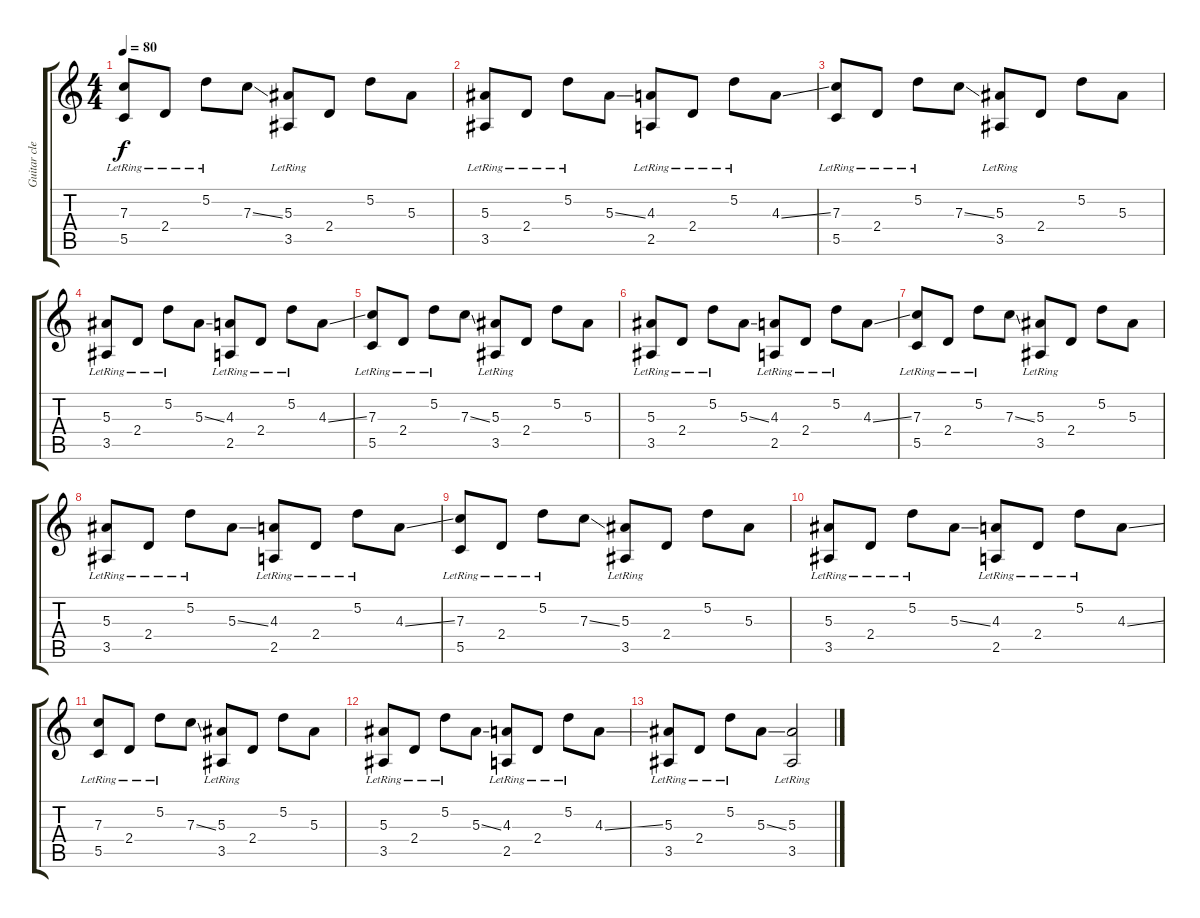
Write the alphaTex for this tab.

\track ("Guitar clean" "Guitar cle") {instrument acousticguitarsteel}
\staff {score tabs}
\tuning (D4 A3 F3 C3 G2 D2) {hide}
\ts (4 4)
\tempo 80
\clef g2
\ks c
(7.3{lr} 5.5{lr}).8{dy f} 2.4{lr}.8 5.2{lr}.8 7.3{ss}.8 (5.3{lr} 3.5{lr}).8 2.4.8 5.2.8 5.3.8 |
(5.3{lr} 3.5{lr}).8 2.4{lr}.8 5.2{lr}.8 5.3{ss}.8 (4.3{lr} 2.5{lr}).8 2.4{lr}.8 5.2{lr}.8 4.3{ss}.8 |
(7.3{lr} 5.5{lr}).8 2.4{lr}.8 5.2{lr}.8 7.3{ss}.8 (5.3{lr} 3.5{lr}).8 2.4.8 5.2.8 5.3.8 |
(5.3{lr} 3.5{lr}).8 2.4{lr}.8 5.2{lr}.8 5.3{ss}.8 (4.3{lr} 2.5{lr}).8 2.4{lr}.8 5.2{lr}.8 4.3{ss}.8 |
(7.3{lr} 5.5{lr}).8 2.4{lr}.8 5.2{lr}.8 7.3{ss}.8 (5.3{lr} 3.5{lr}).8 2.4.8 5.2.8 5.3.8 |
(5.3{lr} 3.5{lr}).8 2.4{lr}.8 5.2{lr}.8 5.3{ss}.8 (4.3{lr} 2.5{lr}).8 2.4{lr}.8 5.2{lr}.8 4.3{ss}.8 |
(7.3{lr} 5.5{lr}).8 2.4{lr}.8 5.2{lr}.8 7.3{ss}.8 (5.3{lr} 3.5{lr}).8 2.4.8 5.2.8 5.3.8 |
(5.3{lr} 3.5{lr}).8 2.4{lr}.8 5.2{lr}.8 5.3{ss}.8 (4.3{lr} 2.5{lr}).8 2.4{lr}.8 5.2{lr}.8 4.3{ss}.8 |
(7.3{lr} 5.5{lr}).8 2.4{lr}.8 5.2{lr}.8 7.3{ss}.8 (5.3{lr} 3.5{lr}).8 2.4.8 5.2.8 5.3.8 |
(5.3{lr} 3.5{lr}).8 2.4{lr}.8 5.2{lr}.8 5.3{ss}.8 (4.3{lr} 2.5{lr}).8 2.4{lr}.8 5.2{lr}.8 4.3{ss}.8 |
(7.3{lr} 5.5{lr}).8 2.4{lr}.8 5.2{lr}.8 7.3{ss}.8 (5.3{lr} 3.5{lr}).8 2.4.8 5.2.8 5.3.8 |
(5.3{lr} 3.5{lr}).8 2.4{lr}.8 5.2{lr}.8 5.3{ss}.8 (4.3{lr} 2.5{lr}).8 2.4{lr}.8 5.2{lr}.8 4.3{ss}.8 |
(5.3{lr} 3.5{lr}).8 2.4{lr}.8 5.2{lr}.8 5.3{ss}.8 (5.3{lr} 3.5{lr}).2
